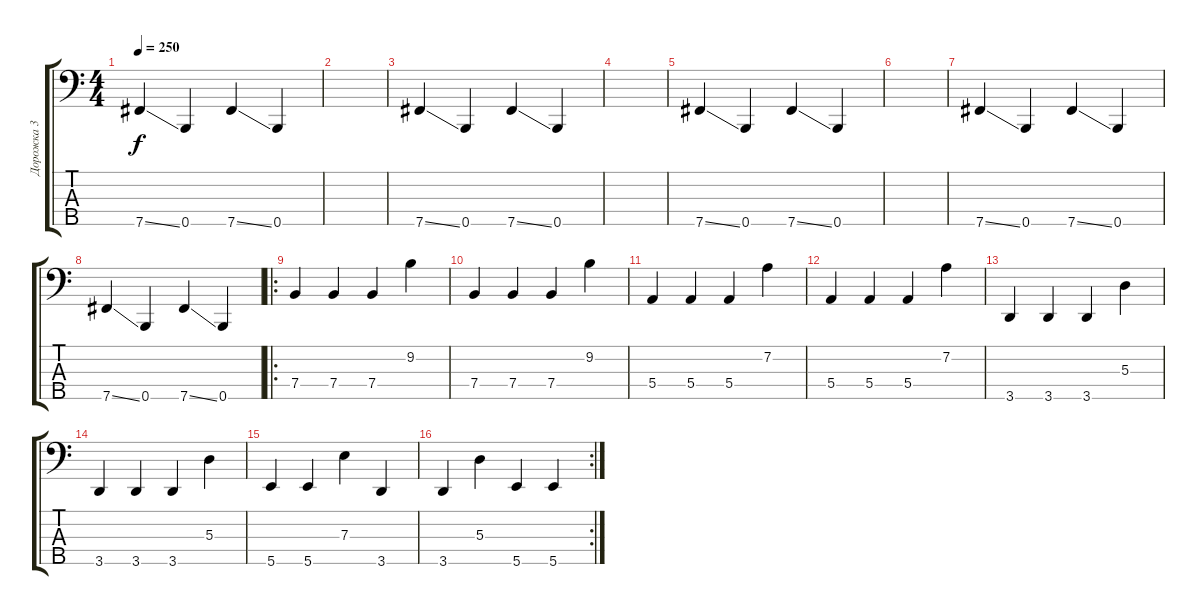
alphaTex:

\track ("Дорожка 3" "Дорожка 3") {instrument electricbassfinger}
\staff {score tabs}
\tuning (G2 D2 A1 E1 B0) {hide}
\ts (4 4)
\tempo 250
\clef f4
\ks c
7.5{ss}.4{dy f} 0.5.4 7.5{ss}.4 0.5.4 |
|
7.5{ss}.4 0.5.4 7.5{ss}.4 0.5.4 |
|
7.5{ss}.4 0.5.4 7.5{ss}.4 0.5.4 |
|
7.5{ss}.4 0.5.4 7.5{ss}.4 0.5.4 |
7.5{ss}.4 0.5.4 7.5{ss}.4 0.5.4 |
\ro
7.4.4 7.4.4 7.4.4 9.2.4 |
7.4.4 7.4.4 7.4.4 9.2.4 |
5.4.4 5.4.4 5.4.4 7.2.4 |
5.4.4 5.4.4 5.4.4 7.2.4 |
3.5.4 3.5.4 3.5.4 5.3.4 |
3.5.4 3.5.4 3.5.4 5.3.4 |
5.5.4 5.5.4 7.3.4 3.5.4 |
\rc 2
3.5.4 5.3.4 5.5.4 5.5.4
